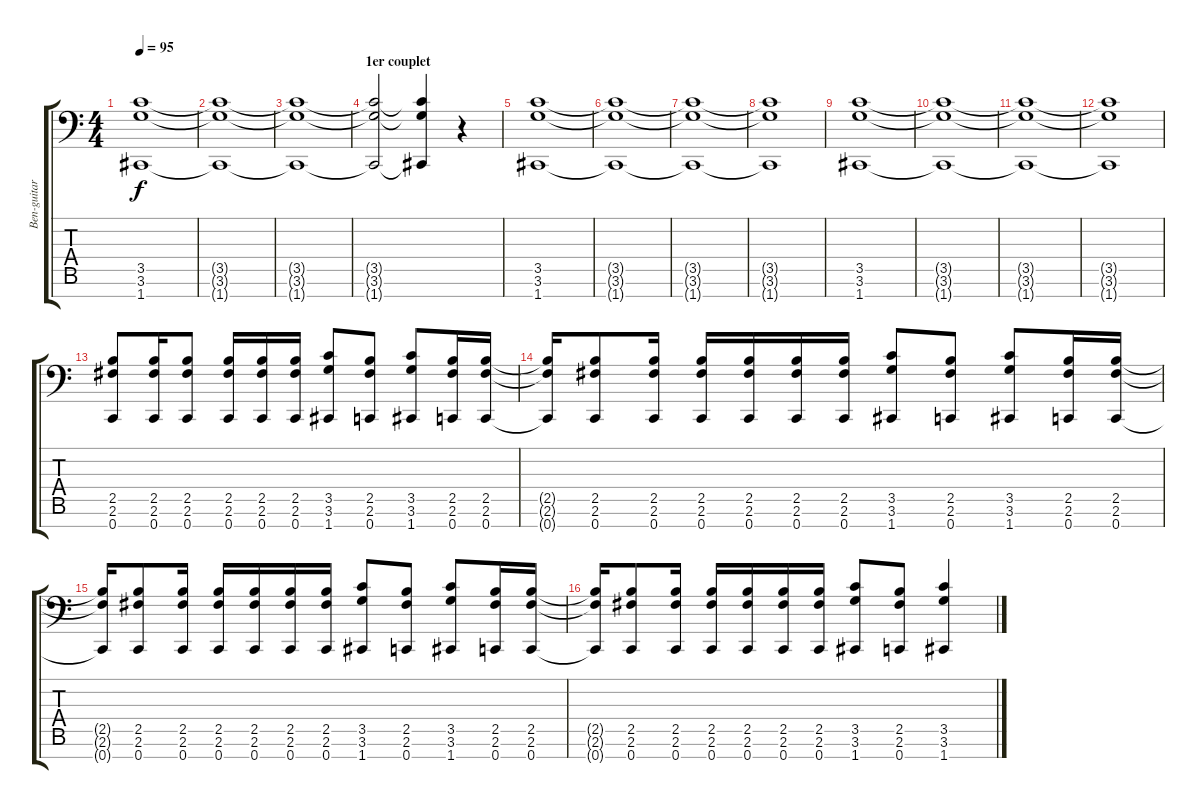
\track ("Ben-guitare" "Ben-guitar") {instrument distortionguitar}
\staff {score tabs}
\tuning (E4 B3 G3 D3 A2 E2 C-1) {hide}
\ts (4 4)
\tempo 95
\clef f4
\ks c
(3.5{t} 3.6{t} 1.7{t}).1{dy f} |
(3.5{t} 3.6{t} 1.7{t}).1 |
(3.5{t} 3.6{t} 1.7{t}).1 |
\section ("" "1er couplet")
(3.5{t} 3.6{t} 1.7{t}).2 (3.5{t} 3.6{t} 1.7{t}).4 r.4 |
(3.5 3.6 1.7).1{volume 6} |
(3.5{t} 3.6{t} 1.7{t}).1 |
(3.5{t} 3.6{t} 1.7{t}).1 |
(3.5{t} 3.6{t} 1.7{t}).1 |
(3.5 3.6 1.7).1{volume 6} |
(3.5{t} 3.6{t} 1.7{t}).1 |
(3.5{t} 3.6{t} 1.7{t}).1 |
(3.5{t} 3.6{t} 1.7{t}).1 |
(2.5 2.6 0.7).8{volume 13} (2.5 2.6 0.7).16 (2.5 2.6 0.7).8 (2.5 2.6 0.7).16 (2.5 2.6 0.7).16 (2.5 2.6 0.7).16 (3.5 3.6 1.7).8 (2.5 2.6 0.7).8 (3.5 3.6 1.7).8 (2.5 2.6 0.7).16 (2.5 2.6 0.7).16 |
(2.5{t} 2.6{t} 0.7{t}).16 (2.5 2.6 0.7).8 (2.5 2.6 0.7).16 (2.5 2.6 0.7).16 (2.5 2.6 0.7).16 (2.5 2.6 0.7).16 (2.5 2.6 0.7).16 (3.5 3.6 1.7).8 (2.5 2.6 0.7).8 (3.5 3.6 1.7).8 (2.5 2.6 0.7).16 (2.5 2.6 0.7).16 |
(2.5{t} 2.6{t} 0.7{t}).16 (2.5 2.6 0.7).8 (2.5 2.6 0.7).16 (2.5 2.6 0.7).16 (2.5 2.6 0.7).16 (2.5 2.6 0.7).16 (2.5 2.6 0.7).16 (3.5 3.6 1.7).8 (2.5 2.6 0.7).8 (3.5 3.6 1.7).8 (2.5 2.6 0.7).16 (2.5 2.6 0.7).16 |
(2.5{t} 2.6{t} 0.7{t}).16 (2.5 2.6 0.7).8 (2.5 2.6 0.7).16 (2.5 2.6 0.7).16 (2.5 2.6 0.7).16 (2.5 2.6 0.7).16 (2.5 2.6 0.7).16 (3.5 3.6 1.7).8 (2.5 2.6 0.7).8 (3.5 3.6 1.7).4{volume 7}
